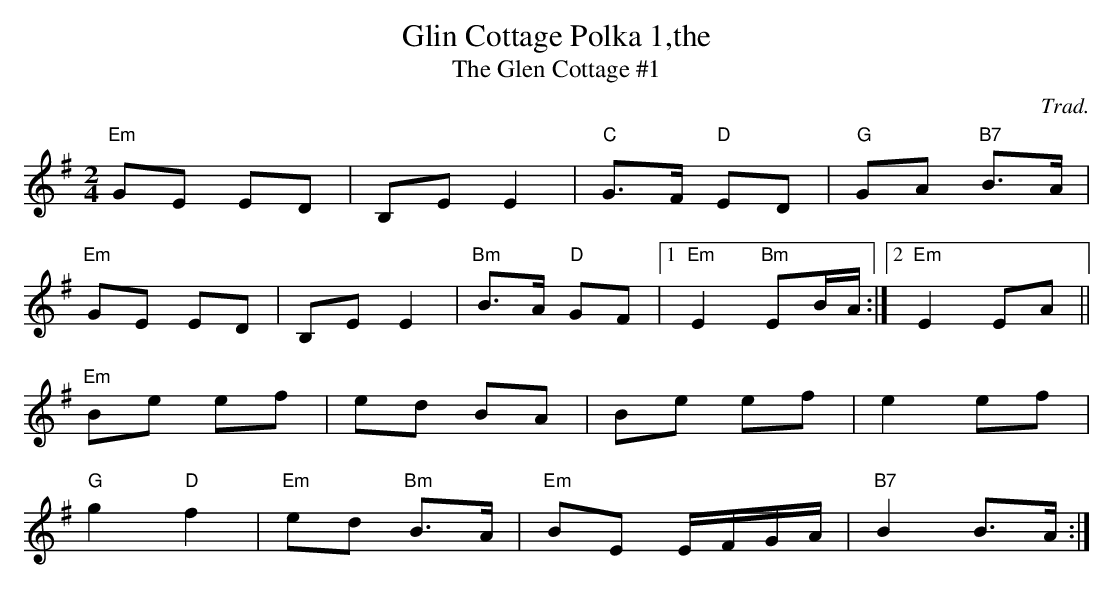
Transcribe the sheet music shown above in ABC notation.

X:1
T:Glin Cottage Polka 1,the
T:The Glen Cottage #1
C:Trad.
M:2/4
L:1/8
K:Em
"Em"   GE ED | B,E E2 | "C" G>F "D"ED |"G" GA "B7"B>A |
"Em"   GE ED | B,E E2 | "Bm" B>A "D"GF |1 "Em" E2 "Bm"EB/A/ :|2 "Em" E2 EA ||
"Em"   Be ef | ed BA | Be ef | e2 ef |
"G" g2 "D"f2 |"Em" ed "Bm"B>A | "Em" BE E/F/G/A/ |"B7" B2 B>A :|
